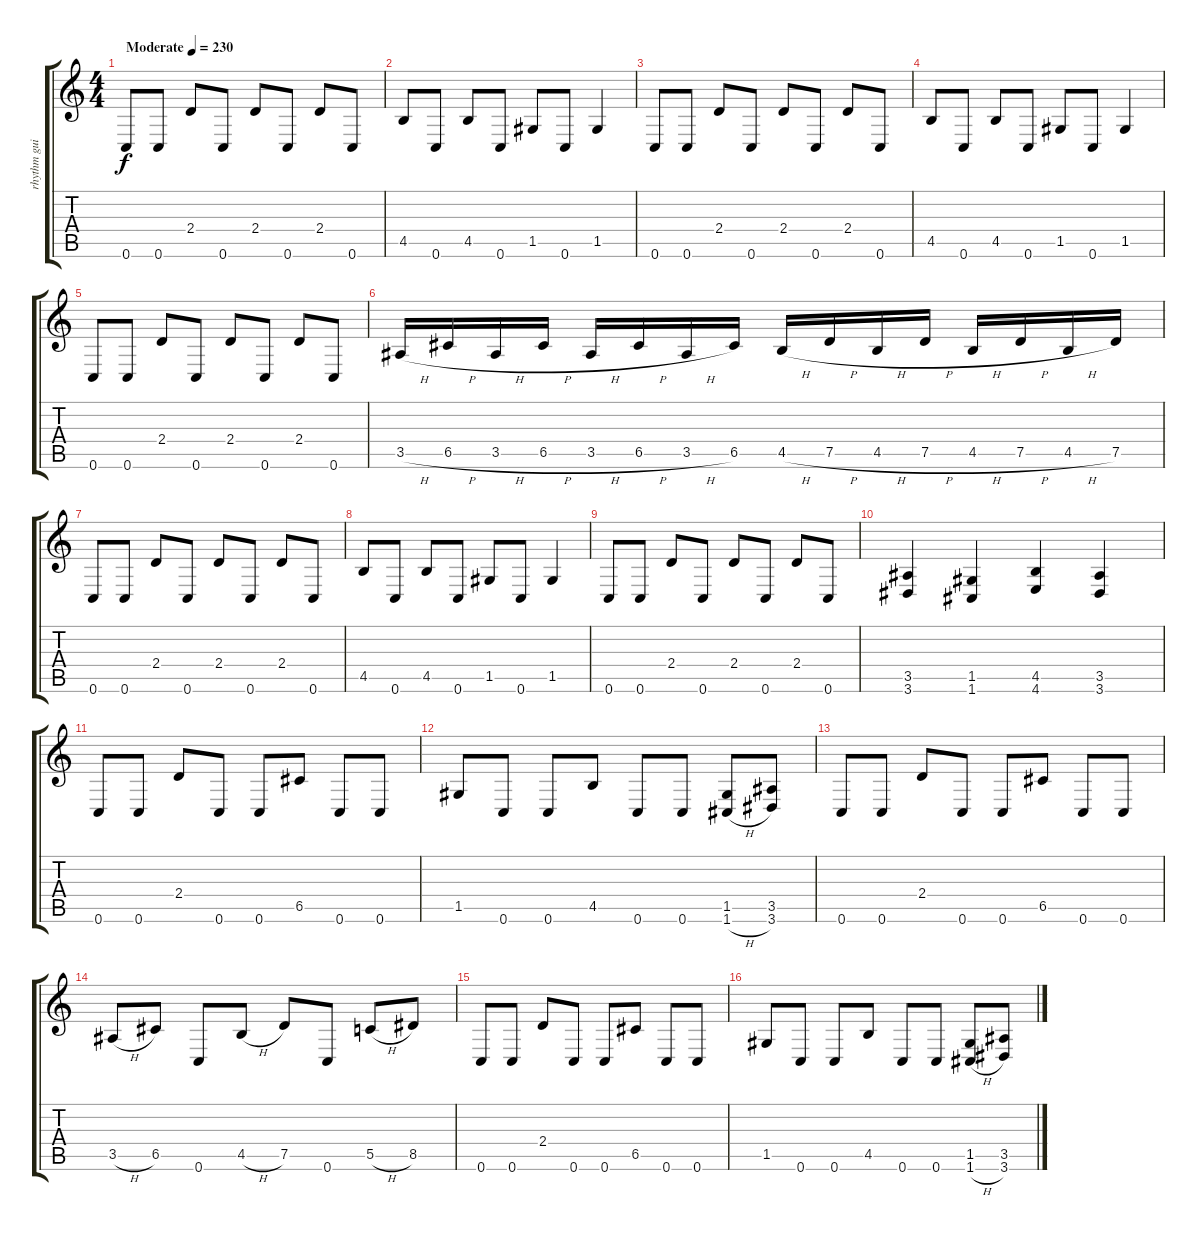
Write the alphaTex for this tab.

\track ("rhythm guitar" "rhythm gui") {instrument distortionguitar}
\staff {score tabs}
\tuning (D4 A3 F3 C3 G2 C2) {hide}
\ts (4 4)
\tempo (230 "Moderate")
\clef g2
\ks c
0.6.8{dy f instrument distortionguitar} 0.6.8 2.4.8 0.6.8 2.4.8 0.6.8 2.4.8 0.6.8 |
4.5.8 0.6.8 4.5.8 0.6.8 1.5.8 0.6.8 1.5.4 |
0.6.8 0.6.8 2.4.8 0.6.8 2.4.8 0.6.8 2.4.8 0.6.8 |
4.5.8 0.6.8 4.5.8 0.6.8 1.5.8 0.6.8 1.5.4 |
0.6.8 0.6.8 2.4.8 0.6.8 2.4.8 0.6.8 2.4.8 0.6.8 |
3.5{h}.16 6.5{h}.16 3.5{h}.16 6.5{h}.16 3.5{h}.16 6.5{h}.16 3.5{h}.16 6.5.16 4.5{h}.16 7.5{h}.16 4.5{h}.16 7.5{h}.16 4.5{h}.16 7.5{h}.16 4.5{h}.16 7.5.16 |
0.6.8 0.6.8 2.4.8 0.6.8 2.4.8 0.6.8 2.4.8 0.6.8 |
4.5.8 0.6.8 4.5.8 0.6.8 1.5.8 0.6.8 1.5.4 |
0.6.8 0.6.8 2.4.8 0.6.8 2.4.8 0.6.8 2.4.8 0.6.8 |
(3.5 3.6).4 (1.5 1.6).4 (4.5 4.6).4 (3.5 3.6).4 |
0.6.8 0.6.8 2.4.8 0.6.8 0.6.8 6.5.8 0.6.8 0.6.8 |
1.5.8 0.6.8 0.6.8 4.5.8 0.6.8 0.6.8 (1.5 1.6{h}).8 (3.5 3.6).8 |
0.6.8 0.6.8 2.4.8 0.6.8 0.6.8 6.5.8 0.6.8 0.6.8 |
3.5{h}.8 6.5.8 0.6.8 4.5{h}.8 7.5.8 0.6.8 5.5{h}.8 8.5.8 |
0.6.8 0.6.8 2.4.8 0.6.8 0.6.8 6.5.8 0.6.8 0.6.8 |
1.5.8 0.6.8 0.6.8 4.5.8 0.6.8 0.6.8 (1.5 1.6{h}).8 (3.5 3.6).8
